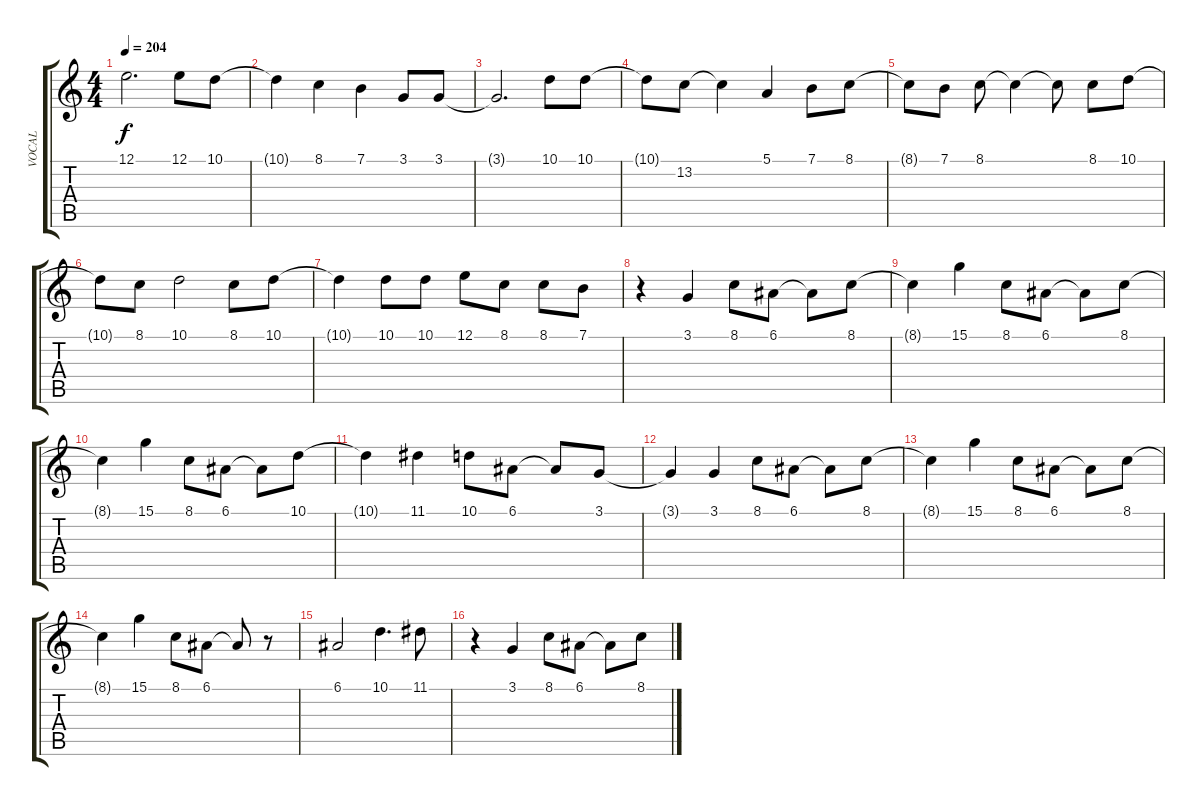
\track ("VOCAL" "VOCAL") {instrument lead6voice}
\staff {score tabs}
\tuning (E4 B3 G3 D3 A2 E2) {hide}
\ts (4 4)
\tempo 204
\clef g2
\ks c
12.1{t}.2{d dy f} 12.1.8 10.1.8 |
10.1{t}.4 8.1.4 7.1.4 3.1.8 3.1.8 |
3.1{t}.2{d} 10.1.8 10.1.8 |
10.1{t}.8 13.2.8 13.2{t}.4 5.1.4 7.1.8 8.1.8 |
8.1{t}.8 7.1.8 8.1.8 8.1{t}.4 8.1{t}.8 8.1.8 10.1.8 |
10.1{t}.8 8.1.8 10.1.2 8.1.8 10.1.8 |
10.1{t}.4 10.1.8 10.1.8 12.1.8 8.1.8 8.1.8 7.1.8 |
r.4 3.1.4 8.1.8 6.1.8 6.1{t}.8 8.1.8 |
8.1{t}.4 15.1.4 8.1.8 6.1.8 6.1{t}.8 8.1.8 |
8.1{t}.4 15.1.4 8.1.8 6.1.8 6.1{t}.8 10.1.8 |
10.1{t}.4 11.1.4 10.1.8 6.1.8 6.1{t}.8 3.1.8 |
3.1{t}.4 3.1.4 8.1.8 6.1.8 6.1{t}.8 8.1.8 |
8.1{t}.4 15.1.4 8.1.8 6.1.8 6.1{t}.8 8.1.8 |
8.1{t}.4 15.1.4 8.1.8 6.1.8 6.1{t}.8 r.8 |
6.1.2 10.1.4{d} 11.1.8 |
r.4 3.1.4 8.1.8 6.1.8 6.1{t}.8 8.1.8
